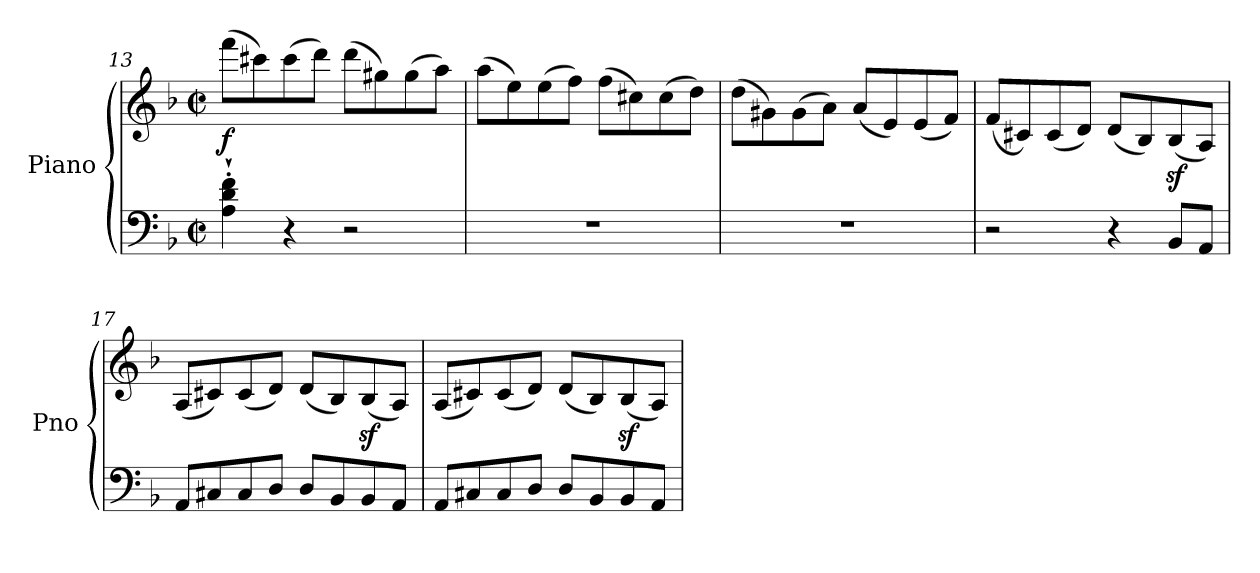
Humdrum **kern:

**kern	**kern	**dynam
*part1	*part1	*part1
*staff2	*staff1	*staff1/2
*I"Piano	*	*
*I'Pno	*	*
*clefF4	*clefG2	*
*k[b-]	*k[b-]	*
*M4/4	*M4/4	*
*met(c|)	*met(c|)	*
=13	=13	=13
!	!	!LO:DY:b
4A\`' 4d\`' 4f\`'	(8fff\L	f
.	8ccc#X\)	.
4r	(8ccc#\	.
.	8ddd\J)	.
2r	(8ddd\L	.
.	8gg#X\)	.
.	(8gg#\	.
.	8aa\J)	.
=14	=14	=14
1r	(8aa\L	.
.	8ee\)	.
.	(8ee\	.
.	8ff\J)	.
.	(8ff\L	.
.	8cc#X\)	.
.	(8cc#\	.
.	8dd\J)	.
!!LO:LB:g=z
=15	=15	=15
1r	(8dd\L	.
.	8g#X\)	.
.	(8g#\	.
.	8a\J)	.
.	(8a/L	.
.	8e/)	.
.	(8e/	.
.	8f/J)	.
=16	=16	=16
2r	(8f/L	.
.	8c#X/)	.
.	(8c#/	.
.	8d/J)	.
4r	(8d/L	.
.	8B-/)	.
8BB-/L	(8B-z</	.
8AA/J	8A/J)	.
=17	=17	=17
8AA/L	(8A/L	.
8C#X/	8c#X/)	.
8C#/	(8c#/	.
8D/J	8d/J)	.
8D/L	(8d/L	.
8BB-/	8B-/)	.
8BB-/	(8B-z</	.
8AA/J	8A/J)	.
=18	=18	=18
8AA/L	(8A/L	.
8C#X/	8c#X/)	.
8C#/	(8c#/	.
8D/J	8d/J)	.
8D/L	(8d/L	.
8BB-/	8B-/)	.
8BB-/	(8B-z</	.
8AA/J	8A/J)	.
=	=	=
*-	*-	*-
